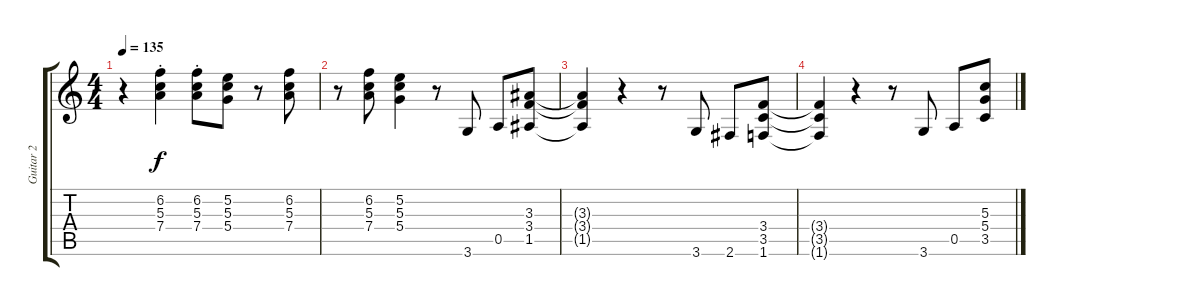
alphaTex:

\track ("Guitar 2" "Guitar 2") {instrument overdrivenguitar}
\staff {score tabs}
\tuning (E4 B3 G3 D3 A2 E2) {hide}
\ts (4 4)
\tempo 135
\clef g2
\ks c
r.4{dy f} (6.2 5.3 7.4{st}).4 (6.2 5.3{st} 7.4).8 (5.2 5.3 5.4).8 r.8 (6.2 5.3 7.4).8 |
r.8 (6.2 5.3 7.4).8 (5.2 5.3 5.4).4 r.8 3.6.8 0.5.8 (3.3 3.4 1.5).8 |
(3.3{t} 3.4{t} 1.5{t}).4 r.4 r.8 3.6.8 2.6.8 (3.4 3.5 1.6).8 |
(3.4{t} 3.5{t} 1.6{t}).4 r.4 r.8 3.6.8 0.5.8 (5.3 5.4 3.5).8
